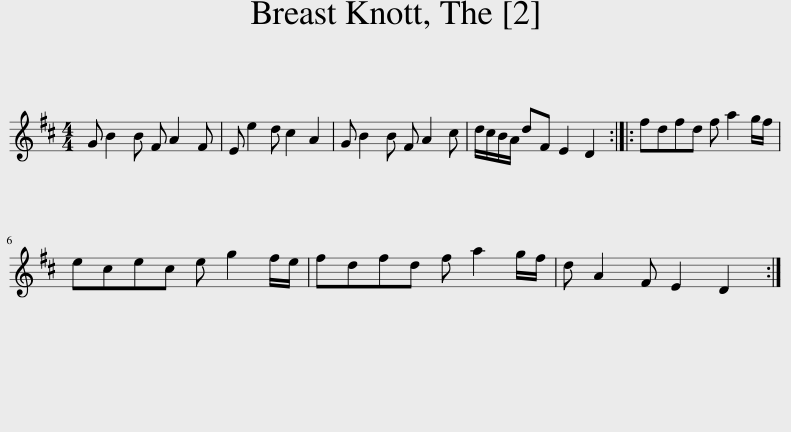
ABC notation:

X:1
L:1/8
M:4/4
I:linebreak $
K:D
V:1 treble
V:1
 G B2 B F A2 F | E e2 d c2 A2 | G B2 B F A2 c | d/c/B/A/ dF E2 D2 :: fdfd f a2 g/f/ |$ %5
 ecec e g2 f/e/ | fdfd f a2 g/f/ | d A2 F E2 D2 :| %8
